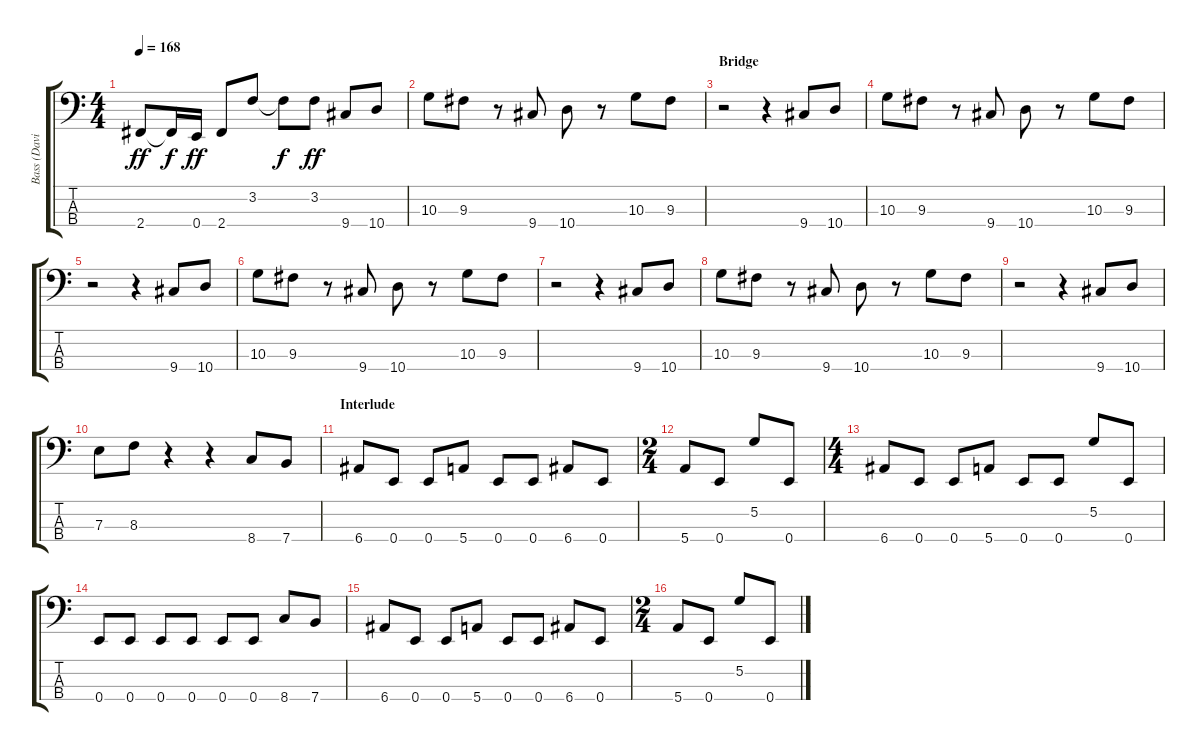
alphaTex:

\track ("Bass (David Ellefson)" "Bass (Davi") {instrument electricbasspick}
\staff {score tabs}
\tuning (G2 D2 A1 E1) {hide}
\ts (4 4)
\tempo 168
\clef f4
\ks c
2.4.8{dy ff} 2.4{t}.16{dy f} 0.4.16{dy ff} 2.4.8 3.2.8 3.2{t}.8{dy f} 3.2.8{dy ff} 9.4.8 10.4.8 |
10.3.8 9.3.8 r.8 9.4.8 10.4.8 r.8 10.3.8 9.3.8 |
\section ("" "Bridge")
r.2 r.4 9.4.8 10.4.8 |
10.3.8 9.3.8 r.8 9.4.8 10.4.8 r.8 10.3.8 9.3.8 |
r.2 r.4 9.4.8 10.4.8 |
10.3.8 9.3.8 r.8 9.4.8 10.4.8 r.8 10.3.8 9.3.8 |
r.2 r.4 9.4.8 10.4.8 |
10.3.8 9.3.8 r.8 9.4.8 10.4.8 r.8 10.3.8 9.3.8 |
r.2 r.4 9.4.8 10.4.8 |
7.3.8 8.3.8 r.4 r.4 8.4.8 7.4.8 |
\section ("" "Interlude")
6.4.8 0.4.8 0.4.8 5.4.8 0.4.8 0.4.8 6.4.8 0.4.8 |
\ts (2 4)
5.4.8 0.4.8 5.2.8 0.4.8 |
\ts (4 4)
6.4.8 0.4.8 0.4.8 5.4.8 0.4.8 0.4.8 5.2.8 0.4.8 |
0.4.8 0.4.8 0.4.8 0.4.8 0.4.8 0.4.8 8.4.8 7.4.8 |
6.4.8 0.4.8 0.4.8 5.4.8 0.4.8 0.4.8 6.4.8 0.4.8 |
\ts (2 4)
5.4.8 0.4.8 5.2.8 0.4.8
